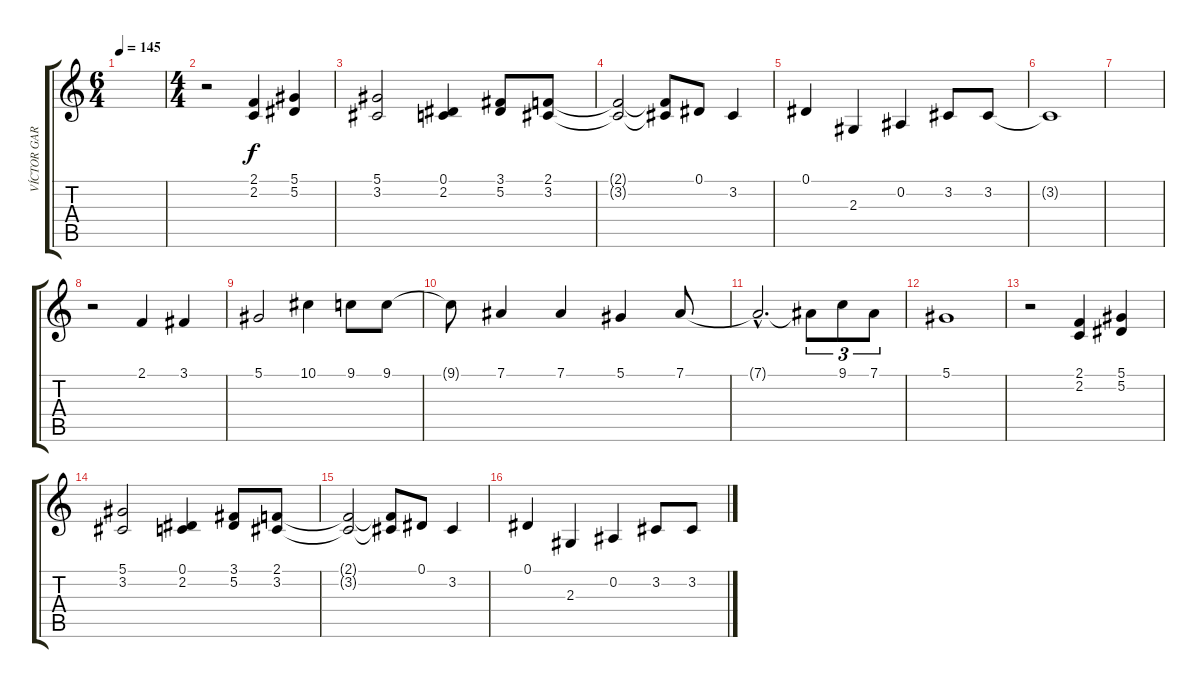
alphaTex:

\track ("VÍCTOR GARCÍA" "VÍCTOR GAR") {instrument clarinet}
\staff {score tabs}
\tuning (Eb4 Bb3 Gb3 Db3 Ab2 Eb2) {hide}
\ts (6 4)
\tempo 145
\clef g2
\ks c
|
\ts (4 4)
r.2 (2.1 2.2).4 (5.1 5.2).4 |
(5.1 3.2).2 (0.1 2.2).4 (3.1 5.2).8 (2.1 3.2).8 |
(2.1{t} 3.2{t}).2 (2.1{t} 3.2{t}).8 0.1.8 3.2.4 |
0.1.4 2.3.4 0.2.4 3.2.8 3.2.8 |
3.2{t}.1 |
|
r.2 2.1.4 3.1.4 |
5.1.2 10.1.4 9.1.8 9.1.8 |
9.1{t}.8 7.1.4 7.1.4 5.1.4 7.1.8 |
7.1{hac t}.2{d} 7.1{t}.8{tu (3 2)} 9.1.8{tu (3 2)} 7.1.8{tu (3 2)} |
5.1.1 |
r.2 (2.1 2.2).4 (5.1 5.2).4 |
(5.1 3.2).2 (0.1 2.2).4 (3.1 5.2).8 (2.1 3.2).8 |
(2.1{t} 3.2{t}).2 (2.1{t} 3.2{t}).8 0.1.8 3.2.4 |
0.1.4 2.3.4 0.2.4 3.2.8 3.2.8
